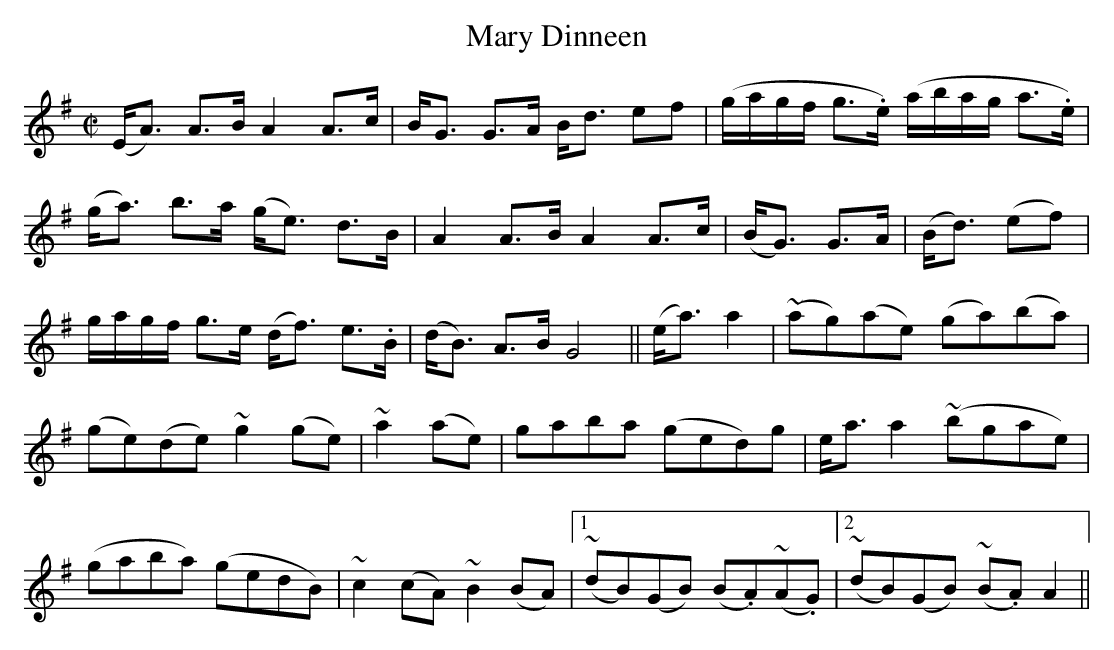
X:1
T:Mary Dinneen
M:C|
L:1/8
K:Ador
(E<A) A>B A2 A>c|B<G G>A B<d ef|(g/a/g/f/ g>.e) (a/b/a/g/ a>.e)|
(g<a) b>a (g<e) d>B|A2 A>B A2 A>c|(B<G) G>A|(B<d) (ef)|
g/a/g/f/ g>e (d<f) e>.B| (d<B) A>B G4|| (e<a) a2|~(ag)(ae) (ga)(ba)|
(ge)(de) ~g2 (ge)|~a2 (ae)|gaba (ged)g|e<a a2 ~(bgae)|
(gaba) (gedB) |~c2 (cA) ~B2 (BA) |1 ~(dB)(GB) (B.A)~(A.G)|2 ~(dB)(GB) ~(B.A) A2||
